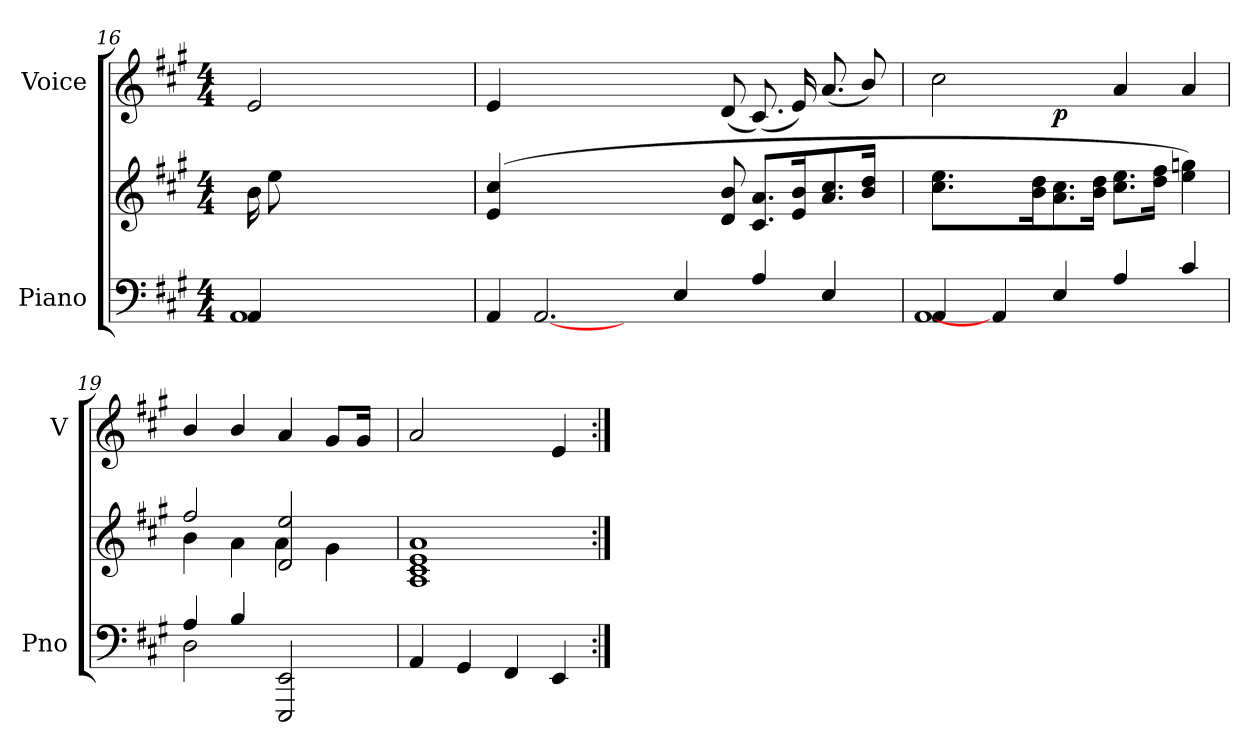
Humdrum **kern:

**kern	**kern	**kern	**dynam
*part2	*part2	*part1	*part1
*staff3	*staff2	*staff1	*staff1
*I"Piano	*	*I"Voice	*
*I'Pno	*	*I'V	*
*clefF4	*clefG2	*clefG2	*
*k[f#c#g#]	*k[f#c#g#]	*k[f#c#g#]	*
*M4/4	*M4/4	*M4/4	*
=16	=16	=16	=16
*^	*	*	*
4AA/	1AA	16b\	2e/	.
.	.	8ee\	.	.
.	.	2ryy	.	.
2.ryy	.	.	.	.
.	.	.	2ryy	.
.	.	4ryy	.	.
.	.	16ryy	.	.
*v	*v	*	*	*
=17	=17	=17	=17
4AA/	(>4e/ 4cc#/	4e/	.
[2.AA	2.ryy	2.ryy	.
4ryy	4ryy	4ryy	.
4E/	4ryy	4ryy	.
8ryy	8d/ 8b/	(<8d/	.
4A/	8.c#/ 8.a/L	(<8.c#/)	.
.	16e/ 16b/K	16e/)	.
4E/	8.a/ 8.cc#/	(>8.a/	.
.	16b/ 16dd/Jk	8b/)	.
16ryy	16ryy	.	.
=18	=18	=18	=18
*^	*	*	*
4AA/	1AA	8.cc#\ 8.ee\L	2cc#\	.
.	.	4ryy	.	.
4AA]	.	.	.	.
.	.	16b\ 16dd\K	.	.
!	!	!	!	!LO:DY:b
4E/	.	8.a\ 8.cc#\	4ryy	p
.	.	16b\ 16dd\Jk	.	.
4A/	.	8.cc#\ 8.ee\L	4a/	.
.	.	16dd\ 16ff#\Jk	.	.
4c#/	4ryy	4ee\ 4ggn\)	4a/	.
!!LO:LB:g=z
=19	=19	=19	=19	=19
*	*	*^	*	*
4A/	2D\	2ff#/	4b\	4b/	.
4B/	.	.	4a\	4b/	.
2EEE/ 2EE/	2ryy	2d/ 2ee/	4a\	4a/	.
.	.	.	4g#\	8g#/L	.
.	.	.	.	16g#/Jk	.
.	.	.	.	16ryy	.
*v	*v	*	*	*	*
=20	=20	=20	=20	=20
4AA/	1a	1A 1c# 1e	2a/	.
4GG#/	.	.	.	.
4FF#/	.	.	4ryy	.
4EE/	.	.	4e/	.
*	*v	*v	*	*
=:|!	=:|!	=:|!	=:|!
*-	*-	*-	*-
